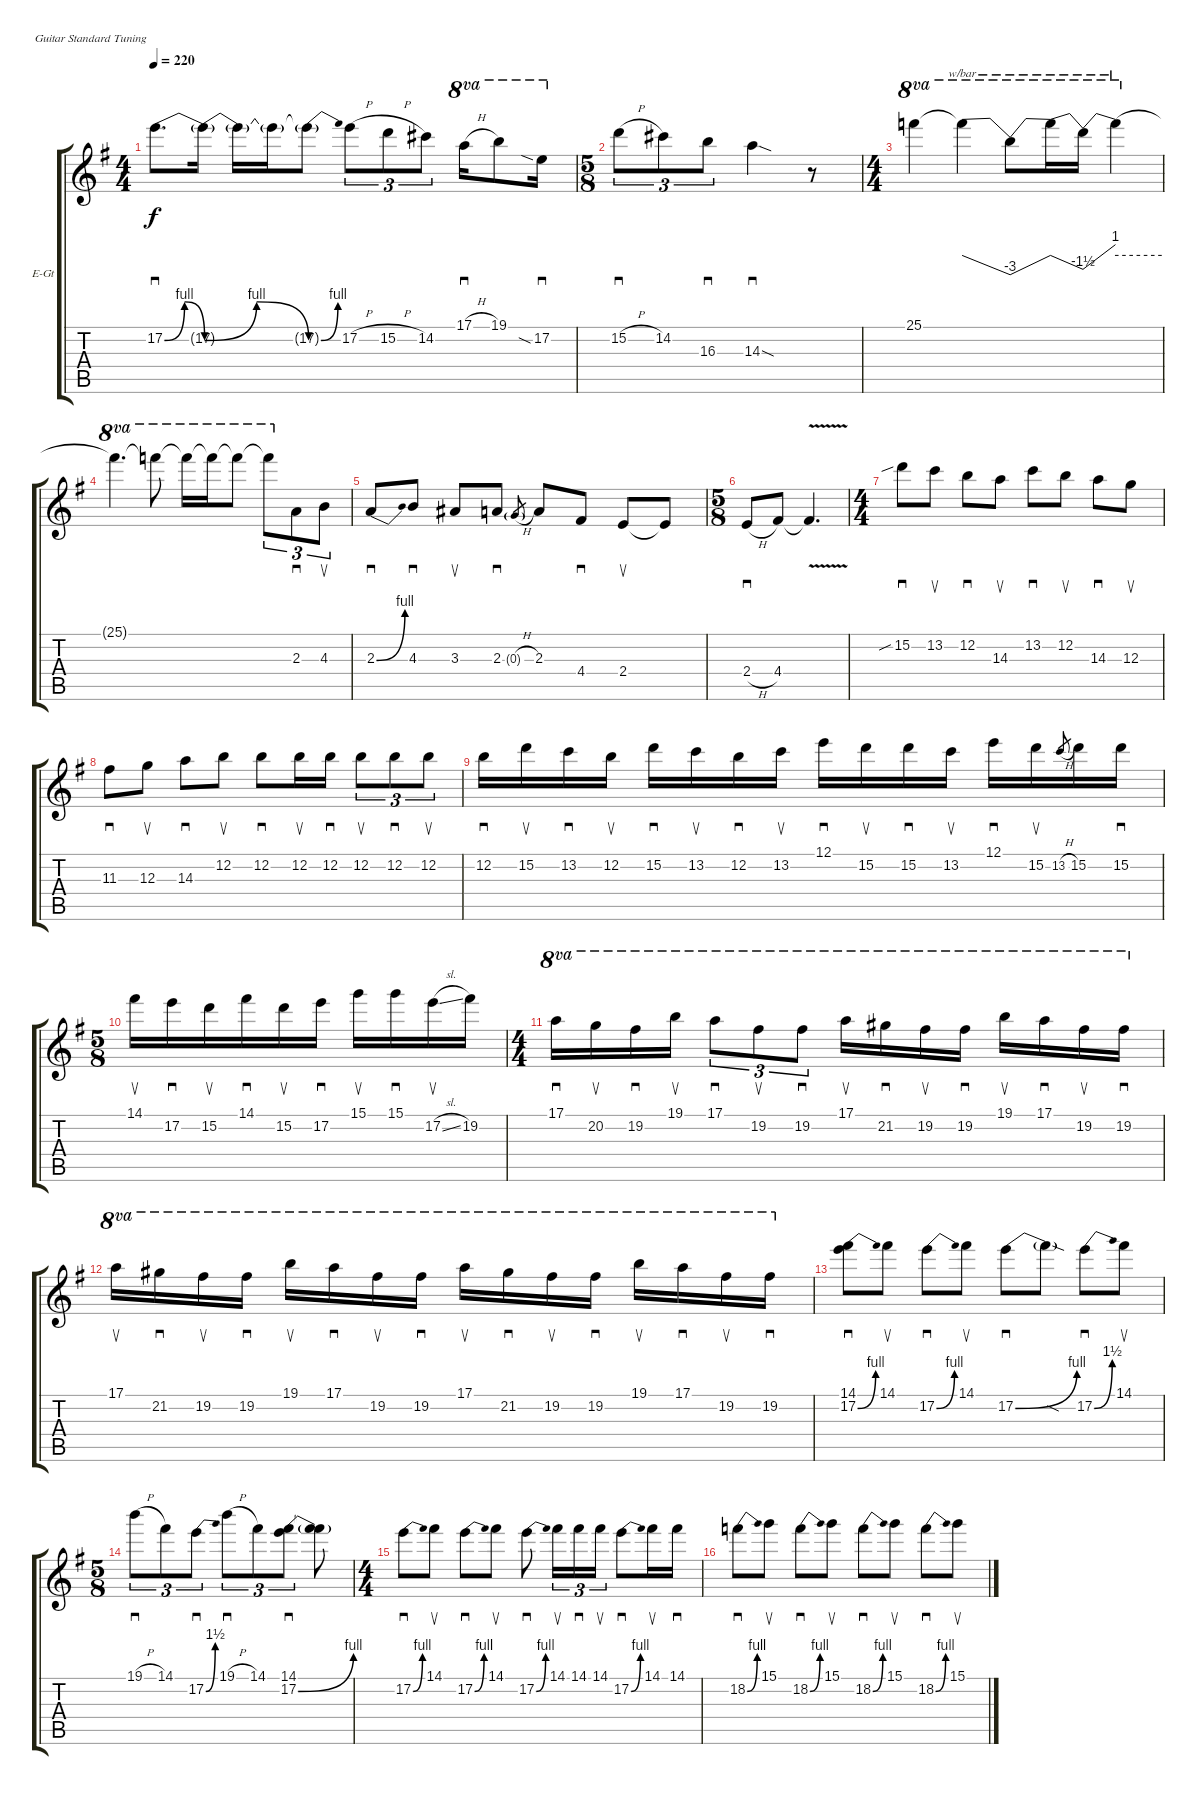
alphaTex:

\defaultSystemsLayout 4
\bracketExtendMode groupsimilarinstruments
\firstSystemTrackNameOrientation horizontal
\otherSystemsTrackNameOrientation horizontal
\chordDiagramsInScore
\track ("Kirk H." "E-Gt") {instrument overdrivenguitar}
\staff {score tabs}
\tuning (E4 B3 G3 D3 A2 E2)
\ts (4 4)
\tempo 220
\clef g2
\scale
0.475476
\ks g
17.2{be (bendrelease 0 0 10.2 4 20.4 4 30 0)}.8{d sd dy f} 17.2{be (bendrelease 0 0 10.2 4 20.4 4 30 0) t}.16 17.2{t}.16 17.2{t}.16 17.2{be (bend 0 0 15 4) t}.8 17.2{h}.8{tu (3 2)} 15.2{h}.8{tu (3 2)} 14.2.8{tu (3 2)} 17.1{h}.16{sd ot 8va} 19.1.8{ot 8va} 17.2{sia}.16{sd ot 8va} |
\ts (5 8)
\scale
0.199901 15.2{h}.8{sd tu (3 2)} 14.2.8{tu (3 2)} 16.3.8{sd tu (3 2)} 14.3{sod}.4{sd} r.8 |
\ts (4 4)
\scale
0.325458 25.1.4{ot 8va} 25.1{t}.4{tbe (dive default 0 0 45.6 -12) ot 8va} 25.1{t}.8{tbe (dive default 0 -12 45.6 0) ot 8va} 25.1{t}.16{tbe (dive default 0 0 45 -6) ot 8va} 25.1{t}.16{tbe (dive default 0.6 -6 15 4) ot 8va} 25.1{t}.4{tbe (hold default 0 0 60 0) ot 8va} |
25.1{t}.4{d ot 8va} 25.1{t}.8{ot 8va} 25.1{t}.16{ot 8va} 25.1{t}.16{ot 8va} 25.1{t}.8{ot 8va} 25.1{t}.8{tu (3 2) ot 8va} 2.3.8{sd tu (3 2)} 4.3.8{su tu (3 2)} |
2.3{be (bend 0 0 15 4)}.8{sd} 4.3.8{sd} 3.3.8{su} 2.3.8{sd} 0.3{h g}.8{gr} 2.3.8 4.4.8{sd} 2.4.8{su} 2.4{t}.8 |
\ts (5 8)
2.4{h}.8{sd} 4.4.8 4.4{v t}.4{d} |
\ts (4 4)
15.2{sib}.8{sd} 13.2.8{su} 12.2.8{sd} 14.3.8{su} 13.2.8{sd} 12.2.8{su} 14.3.8{sd} 12.3.8{su} |
11.3.8{sd} 12.3.8{su} 14.3.8{sd} 12.2.8{su} 12.2.8{sd} 12.2.16{su} 12.2.16{sd} 12.2.8{su tu (3 2)} 12.2.8{sd tu (3 2)} 12.2.8{su tu (3 2)} |
12.2.16{sd} 15.2.16{su} 13.2.16{sd} 12.2.16{su} 15.2.16{sd} 13.2.16{su} 12.2.16{sd} 13.2.16{su} 12.1.16{sd} 15.2.16{su} 15.2.16{sd} 13.2.16{su} 12.1.16{sd} 15.2.16{su} 13.2{h}.8{gr} 15.2.16 15.2.16{sd} |
\ts (5 8)
\scale
0.326853 14.1.16{su} 17.2.16{sd} 15.2.16{su} 14.1.16{sd} 15.2.16{su} 17.2.16{sd} 15.1.16{su} 15.1.16{sd} 17.2{sl}.16{su} 19.2.16 |
\ts (4 4)
\scale
0.344365 17.1.16{sd ot 8va} 20.2.16{su ot 8va} 19.2.16{sd ot 8va} 19.1.16{su ot 8va} 17.1.8{sd tu (3 2) ot 8va} 19.2.8{su tu (3 2) ot 8va} 19.2.8{sd tu (3 2) ot 8va} 17.1.16{su ot 8va} 21.2.16{sd ot 8va} 19.2.16{su ot 8va} 19.2.16{sd ot 8va} 19.1.16{su ot 8va} 17.1.16{sd ot 8va} 19.2.16{su ot 8va} 19.2.16{sd ot 8va} |
\scale
0.331656 17.1.16{su ot 8va} 21.2.16{sd ot 8va} 19.2.16{su ot 8va} 19.2.16{sd ot 8va} 19.1.16{su ot 8va} 17.1.16{sd ot 8va} 19.2.16{su ot 8va} 19.2.16{sd ot 8va} 17.1.16{su ot 8va} 21.2.16{sd ot 8va} 19.2.16{su ot 8va} 19.2.16{sd ot 8va} 19.1.16{su ot 8va} 17.1.16{sd ot 8va} 19.2.16{su ot 8va} 19.2.16{sd ot 8va} |
(14.1 17.2{be (bend 0 0 15 4)}).8{sd} 14.1.8{su} 17.2{be (bend 0 0 15 4)}.8{sd} 14.1.8{su} 17.2{be (bend 0 0 15 4)}.8{sd} 17.2{sod t}.8 17.2{be (bend 0 0 15 6)}.8{sd} 14.1.8{su} |
\ts (5 8)
19.1{h}.8{sd tu (3 2)} 14.1.8{tu (3 2)} 17.2{be (bend 0 0 15.6 6)}.8{sd tu (3 2)} 19.1{h}.8{sd tu (3 2)} 14.1.8{tu (3 2)} (14.1 17.2{be (bend 0 0 15 4)}).8{sd tu (3 2)} (14.1{t} 17.2{t}).8 |
\ts (4 4)
17.2{be (bend 0 0 15 4)}.8{sd} 14.1.8{su} 17.2{be (bend 0 0 15 4)}.8{sd} 14.1.8{su} 17.2{be (bend 0 0 15 4)}.8{sd} 14.1.16{su tu (3 2)} 14.1.16{sd tu (3 2)} 14.1.16{su tu (3 2)} 17.2{be (bend 0 0 15 4)}.8{sd} 14.1.16{su} 14.1.16{sd} |
18.2{be (bend 0 0 15 4)}.8{sd} 15.1.8{su} 18.2{be (bend 0 0 15 4)}.8{sd} 15.1.8{su} 18.2{be (bend 0 0 15 4)}.8{sd} 15.1.8{su} 18.2{be (bend 0 0 15 4)}.8{sd} 15.1.8{su}
